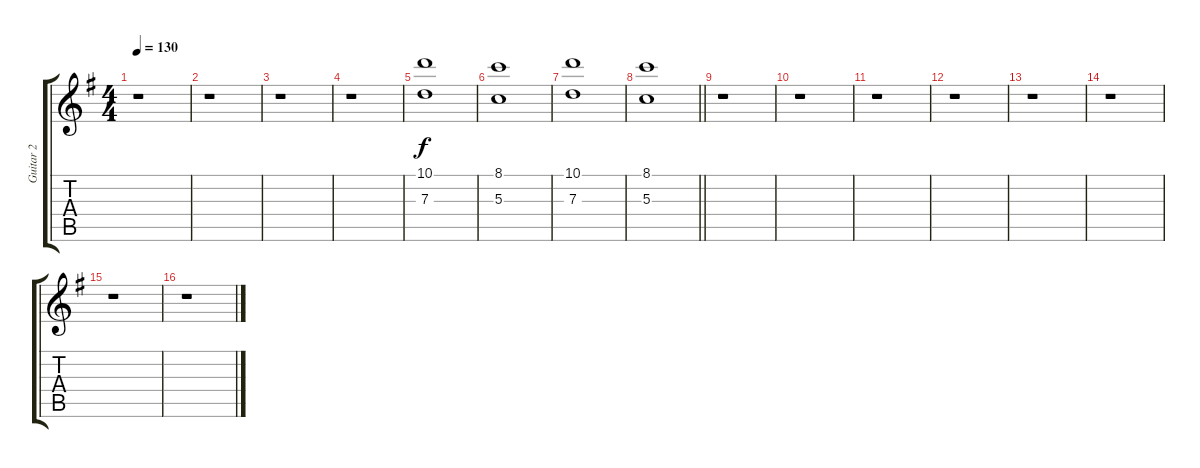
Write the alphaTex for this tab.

\track ("Guitar 2" "Guitar 2") {instrument distortionguitar}
\staff {score tabs}
\tuning (E4 B3 G3 D3 A2 E2) {hide}
\ts (4 4)
\tempo 130
\clef g2
\ks g
r.1{dy f} |
r.1 |
r.1 |
r.1 |
(10.1 7.3).1 |
(8.1 5.3).1 |
(10.1 7.3).1 |
\barLineRight lightlight
(8.1 5.3).1 |
r.1 |
r.1 |
r.1 |
r.1 |
r.1 |
r.1 |
r.1 |
r.1
